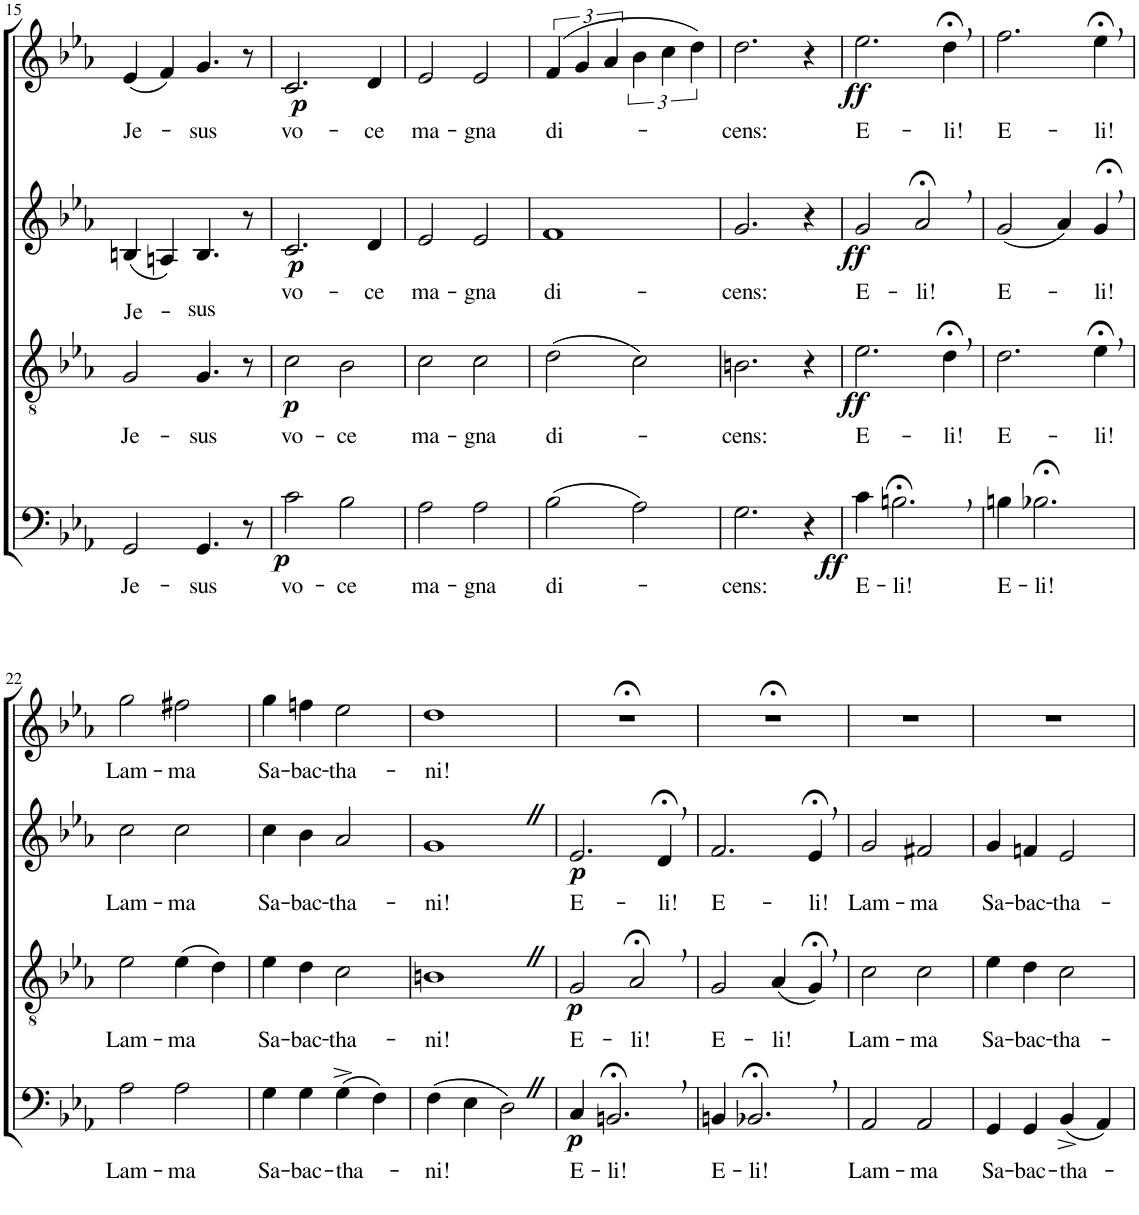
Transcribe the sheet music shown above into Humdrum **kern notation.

**kern	**text	**dynam	**kern	**text	**dynam	**kern	**text	**dynam	**kern	**text	**dynam
*part4	*part4	*part4	*part3	*part3	*part3	*part2	*part2	*part2	*part1	*part1	*part1
*staff4	*staff4	*staff4	*staff3	*staff3	*staff3	*staff2	*staff2	*staff2	*staff1	*staff1	*staff1
*I"Bassi	*	*	*I"Tenori	*	*	*I"Contralti	*	*	*I"Soprani	*	*
!!LO:PB:g=z
*clefF4	*	*	*clefGv2	*	*	*clefG2	*	*	*clefG2	*	*
*k[b-e-a-]	*	*	*k[b-e-a-]	*	*	*k[b-e-a-]	*	*	*k[b-e-a-]	*	*
*E-:	*	*	*E-:	*	*	*E-:	*	*	*E-:	*	*
*M4/4	*	*	*M4/4	*	*	*M4/4	*	*	*M4/4	*	*
*met(c)	*	*	*met(c)	*	*	*met(c)	*	*	*met(c)	*	*
=15	=15	=15	=15	=15	=15	=15	=15	=15	=15	=15	=15
!	!LO:LY:b	!	!	!LO:LY:b	!	!	!LO:LY:b	!	!	!LO:LY:b	!
2GG/	Je-	.	2G/	Je-	.	(4Bn/	Je-	.	(4e-/	Je-	.
.	.	.	.	.	.	4An/)	.	.	4f/)	.	.
!	!LO:LY:b	!	!	!LO:LY:b	!	!	!LO:LY:b	!	!	!LO:LY:b	!
4.GG/	-sus	.	4.G/	-sus	.	4.B/	-sus	.	4.g/	-sus	.
8r	.	.	8r	.	.	8r	.	.	8r	.	.
=16	=16	=16	=16	=16	=16	=16	=16	=16	=16	=16	=16
!	!LO:LY:b	!LO:DY:b	!	!LO:LY:b	!LO:DY:b	!	!LO:LY:b	!LO:DY:b	!	!LO:LY:b	!LO:DY:b
2c\	vo-	p	2c\	vo-	p	2.c/	vo-	p	2.c/	vo-	p
!	!LO:LY:b	!	!	!LO:LY:b	!	!	!	!	!	!	!
2B-\	-ce	.	2B-\	-ce	.	.	.	.	.	.	.
!	!	!	!	!	!	!	!LO:LY:b	!	!	!LO:LY:b	!
.	.	.	.	.	.	4d/	-ce	.	4d/	-ce	.
=17	=17	=17	=17	=17	=17	=17	=17	=17	=17	=17	=17
!	!LO:LY:b	!	!	!LO:LY:b	!	!	!LO:LY:b	!	!	!LO:LY:b	!
2A-\	ma-	.	2c\	ma-	.	2e-/	ma-	.	2e-/	ma-	.
!	!LO:LY:b	!	!	!LO:LY:b	!	!	!LO:LY:b	!	!	!LO:LY:b	!
2A-\	-gna	.	2c\	-gna	.	2e-/	-gna	.	2e-/	-gna	.
=18	=18	=18	=18	=18	=18	=18	=18	=18	=18	=18	=18
!	!LO:LY:b	!	!	!LO:LY:b	!	!	!LO:LY:b	!	!	!LO:LY:b	!
(2B-\	di-	.	(2d\	di-	.	1f	di-	.	(6f/	di-	.
.	.	.	.	.	.	.	.	.	6g/	.	.
.	.	.	.	.	.	.	.	.	6a-/	.	.
2A-\)	.	.	2c\)	.	.	.	.	.	6b-\	.	.
.	.	.	.	.	.	.	.	.	6cc\	.	.
.	.	.	.	.	.	.	.	.	6dd\)	.	.
=19	=19	=19	=19	=19	=19	=19	=19	=19	=19	=19	=19
!	!LO:LY:b	!	!	!LO:LY:b	!	!	!LO:LY:b	!	!	!LO:LY:b	!
2.G\	-cens:	.	2.Bn\	-cens:	.	2.g/	-cens:	.	2.dd\	-cens:	.
!	!	!LO:DY:b	!	!	!	!	!	!	!	!	!
4r	.	ff	4r	.	.	4r	.	.	4r	.	.
=20	=20	=20	=20	=20	=20	=20	=20	=20	=20	=20	=20
!	!LO:LY:b	!	!	!LO:LY:b	!LO:DY:b	!	!LO:LY:b	!LO:DY:b	!	!LO:LY:b	!LO:DY:b
4c\	E-	.	2.e-\	E-	ff	2g/	E-	ff	2.ee-\	E-	ff
!	!LO:LY:b	!	!	!	!	!	!	!	!	!	!
2.Bn;<,\	-li!	.	.	.	.	.	.	.	.	.	.
!	!	!	!	!	!	!	!LO:LY:b	!	!	!	!
.	.	.	.	.	.	2a-;<,/	-li!	.	.	.	.
!	!	!	!	!LO:LY:b	!	!	!	!	!	!LO:LY:b	!
.	.	.	4d;<,\	-li!	.	.	.	.	4dd;<,\	-li!	.
=21	=21	=21	=21	=21	=21	=21	=21	=21	=21	=21	=21
!	!LO:LY:b	!	!	!LO:LY:b	!	!	!LO:LY:b	!	!	!LO:LY:b	!
4Bn\	E-	.	2.d\	E-	.	(2g/	E-	.	2.ff\	E-	.
!	!LO:LY:b	!	!	!	!	!	!	!	!	!	!
2.B-X;<\	-li!	.	.	.	.	.	.	.	.	.	.
.	.	.	.	.	.	4a-/)	.	.	.	.	.
!	!	!	!	!LO:LY:b	!	!	!LO:LY:b	!	!	!LO:LY:b	!
.	.	.	4e-;<,\	-li!	.	4g;<,/	-li!	.	4ee-;<,\	-li!	.
!!LO:LB:g=z
=22	=22	=22	=22	=22	=22	=22	=22	=22	=22	=22	=22
!	!LO:LY:b	!	!	!LO:LY:b	!	!	!LO:LY:b	!	!	!LO:LY:b	!
2A-\	Lam-	.	2e-\	Lam-	.	2cc\	Lam-	.	2gg\	Lam-	.
!	!LO:LY:b	!	!	!LO:LY:b	!	!	!LO:LY:b	!	!	!LO:LY:b	!
2A-\	-ma	.	(4e-\	-ma	.	2cc\	-ma	.	2ff#X\	-ma	.
.	.	.	4d\)	.	.	.	.	.	.	.	.
=23	=23	=23	=23	=23	=23	=23	=23	=23	=23	=23	=23
!	!LO:LY:b	!	!	!LO:LY:b	!	!	!LO:LY:b	!	!	!LO:LY:b	!
4G\	Sa-	.	4e-\	Sa-	.	4cc\	Sa-	.	4gg\	Sa-	.
!	!LO:LY:b	!	!	!LO:LY:b	!	!	!LO:LY:b	!	!	!LO:LY:b	!
4G\	-bac-	.	4d\	-bac-	.	4b-\	-bac-	.	4ffn\	-bac-	.
!	!LO:LY:b	!	!	!LO:LY:b	!	!	!LO:LY:b	!	!	!LO:LY:b	!
(4G^\	-tha-	.	2c\	-tha-	.	2a-/	-tha-	.	2ee-\	-tha-	.
4F\)	.	.	.	.	.	.	.	.	.	.	.
=24	=24	=24	=24	=24	=24	=24	=24	=24	=24	=24	=24
!	!LO:LY:b	!	!	!LO:LY:b	!	!	!LO:LY:b	!	!	!LO:LY:b	!
(4F\	-ni!	.	1BnZ	-ni!	.	1gZ	-ni!	.	1dd	-ni!	.
4E-\	.	.	.	.	.	.	.	.	.	.	.
2DZ\)	.	.	.	.	.	.	.	.	.	.	.
=25	=25	=25	=25	=25	=25	=25	=25	=25	=25	=25	=25
!	!LO:LY:b	!LO:DY:b	!	!LO:LY:b	!LO:DY:b	!	!LO:LY:b	!LO:DY:b	!	!	!
4C/	E-	p	2G/	E-	p	2.e-/	E-	p	1r;<	.	.
!	!LO:LY:b	!	!	!	!	!	!	!	!	!	!
2.BBn;<,/	-li!	.	.	.	.	.	.	.	.	.	.
!	!	!	!	!LO:LY:b	!	!	!	!	!	!	!
.	.	.	2A-;<,/	-li!	.	.	.	.	.	.	.
!	!	!	!	!	!	!	!LO:LY:b	!	!	!	!
.	.	.	.	.	.	4d;<,/	-li!	.	.	.	.
=26	=26	=26	=26	=26	=26	=26	=26	=26	=26	=26	=26
!	!LO:LY:b	!	!	!LO:LY:b	!	!	!LO:LY:b	!	!	!	!
4BBn/	E-	.	2G/	E-	.	2.f/	E-	.	1r;<	.	.
!	!LO:LY:b	!	!	!	!	!	!	!	!	!	!
2.BB-X;<,/	-li!	.	.	.	.	.	.	.	.	.	.
!	!	!	!	!LO:LY:b	!	!	!	!	!	!	!
.	.	.	(4A-/	-li!	.	.	.	.	.	.	.
!	!	!	!	!	!	!	!LO:LY:b	!	!	!	!
.	.	.	4G;<,/)	.	.	4e-;<,/	-li!	.	.	.	.
=27	=27	=27	=27	=27	=27	=27	=27	=27	=27	=27	=27
!	!LO:LY:b	!	!	!LO:LY:b	!	!	!LO:LY:b	!	!	!	!
2AA-/	Lam-	.	2c\	Lam-	.	2g/	Lam-	.	1r	.	.
!	!LO:LY:b	!	!	!LO:LY:b	!	!	!LO:LY:b	!	!	!	!
2AA-/	-ma	.	2c\	-ma	.	2f#X/	-ma	.	.	.	.
=28	=28	=28	=28	=28	=28	=28	=28	=28	=28	=28	=28
!	!LO:LY:b	!	!	!LO:LY:b	!	!	!LO:LY:b	!	!	!	!
4GG/	Sa-	.	4e-\	Sa-	.	4g/	Sa-	.	1r	.	.
!	!LO:LY:b	!	!	!LO:LY:b	!	!	!LO:LY:b	!	!	!	!
4GG/	-bac-	.	4d\	-bac-	.	4fn/	-bac-	.	.	.	.
!	!LO:LY:b	!	!	!LO:LY:b	!	!	!LO:LY:b	!	!	!	!
(4BB-^/	-tha-	.	2c\	-tha-	.	2e-/	-tha-	.	.	.	.
4AA-/)	.	.	.	.	.	.	.	.	.	.	.
=	=	=	=	=	=	=	=	=	=	=	=
*-	*-	*-	*-	*-	*-	*-	*-	*-	*-	*-	*-
